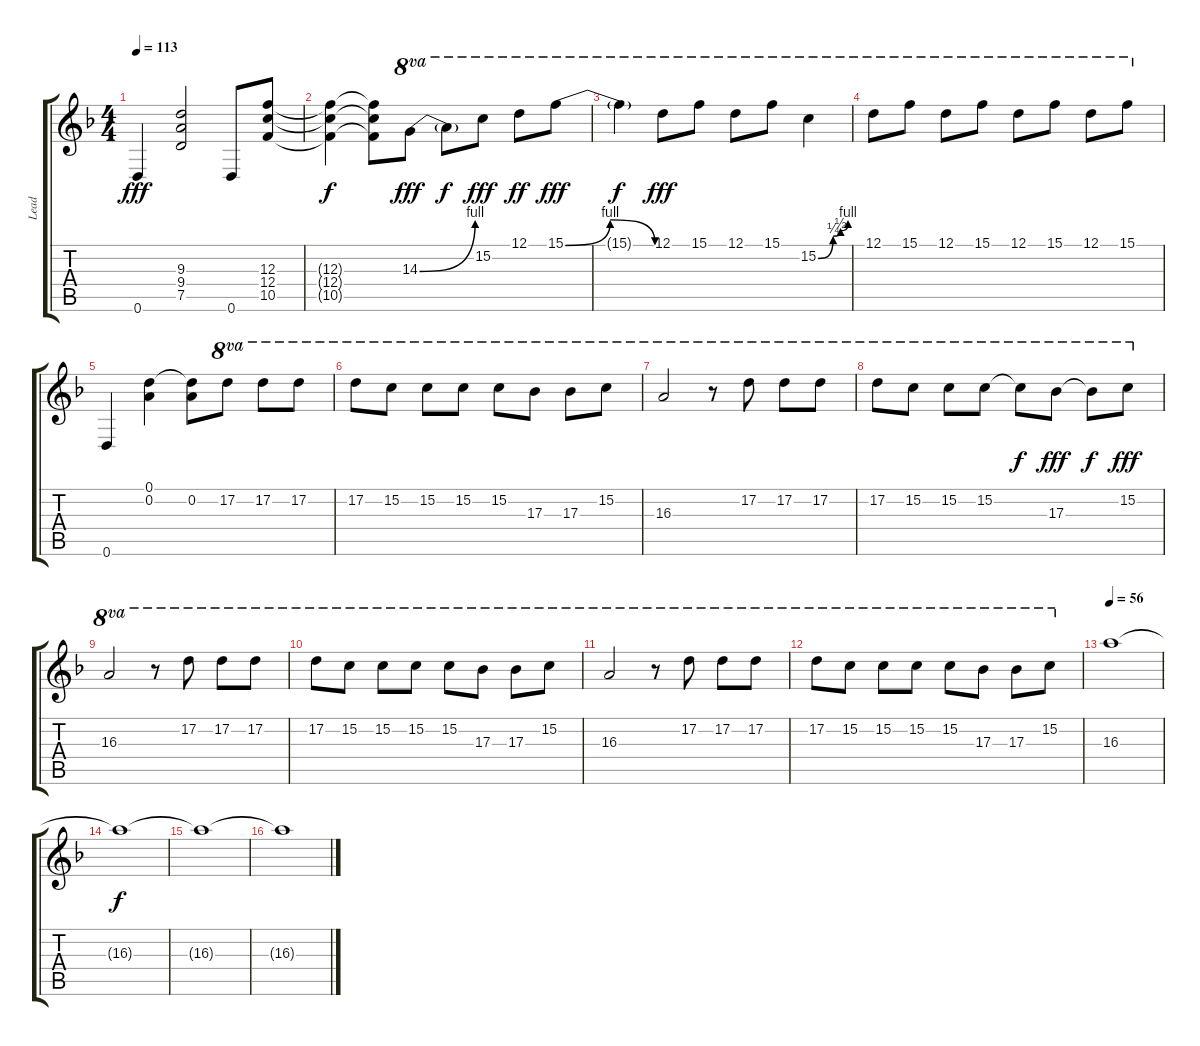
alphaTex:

\track ("Lead" "Lead") {instrument distortionguitar}
\staff {score tabs}
\tuning (D4 A3 F3 C3 G2 D2) {hide}
\ts (4 4)
\tempo 113
\clef g2
\ks dminor
0.6.4{dy fff} (9.3 9.4 7.5).2 0.6.8 (12.3 12.4 10.5).8 |
(12.3{t} 12.4{t} 10.5{t}).4{dy f} (12.3{t} 12.4{t} 10.5{t}).8 14.3{be (bend 0 0 60 4)}.8{ot 8va dy fff} 14.3{t}.8{ot 8va dy f} 15.2.8{ot 8va dy fff} 12.1.8{ot 8va dy ff} 15.1{be (bendrelease 0 0 10 4 41 4 60 0)}.8{ot 8va dy fff} |
15.1{t}.4{ot 8va dy f} 12.1.8{ot 8va dy fff} 15.1.8{ot 8va} 12.1.8{ot 8va} 15.1.8{ot 8va} 15.2{be (custom 0 0 30 1 45 2 60 4)}.4{ot 8va} |
12.1.8{ot 8va} 15.1.8{ot 8va} 12.1.8{ot 8va} 15.1.8{ot 8va} 12.1.8{ot 8va} 15.1.8{ot 8va} 12.1.8{ot 8va} 15.1.8{ot 8va} |
0.6.4 (0.1 0.2).4 (0.1{t} 0.2).8 17.2.8{ot 8va} 17.2.8{ot 8va} 17.2.8{ot 8va} |
17.2.8{ot 8va} 15.2.8{ot 8va} 15.2.8{ot 8va} 15.2.8{ot 8va} 15.2.8{ot 8va} 17.3.8{ot 8va} 17.3.8{ot 8va} 15.2.8{ot 8va} |
16.3.2{ot 8va} r.8{ot 8va} 17.2.8{ot 8va} 17.2.8{ot 8va} 17.2.8{ot 8va} |
17.2.8{ot 8va} 15.2.8{ot 8va} 15.2.8{ot 8va} 15.2.8{ot 8va} 15.2{t}.8{ot 8va dy f} 17.3.8{ot 8va dy fff} 17.3{t}.8{ot 8va dy f} 15.2.8{ot 8va dy fff} |
16.3.2{ot 8va} r.8{ot 8va} 17.2.8{ot 8va} 17.2.8{ot 8va} 17.2.8{ot 8va} |
17.2.8{ot 8va} 15.2.8{ot 8va} 15.2.8{ot 8va} 15.2.8{ot 8va} 15.2.8{ot 8va} 17.3.8{ot 8va} 17.3.8{ot 8va} 15.2.8{ot 8va} |
16.3.2{ot 8va} r.8{ot 8va} 17.2.8{ot 8va} 17.2.8{ot 8va} 17.2.8{ot 8va} |
17.2.8{ot 8va} 15.2.8{ot 8va} 15.2.8{ot 8va} 15.2.8{ot 8va} 15.2.8{ot 8va} 17.3.8{ot 8va} 17.3.8{ot 8va} 15.2.8{ot 8va} |
\tempo 56
16.3.1 |
16.3{t}.1{dy f} |
16.3{t}.1 |
16.3{t}.1
